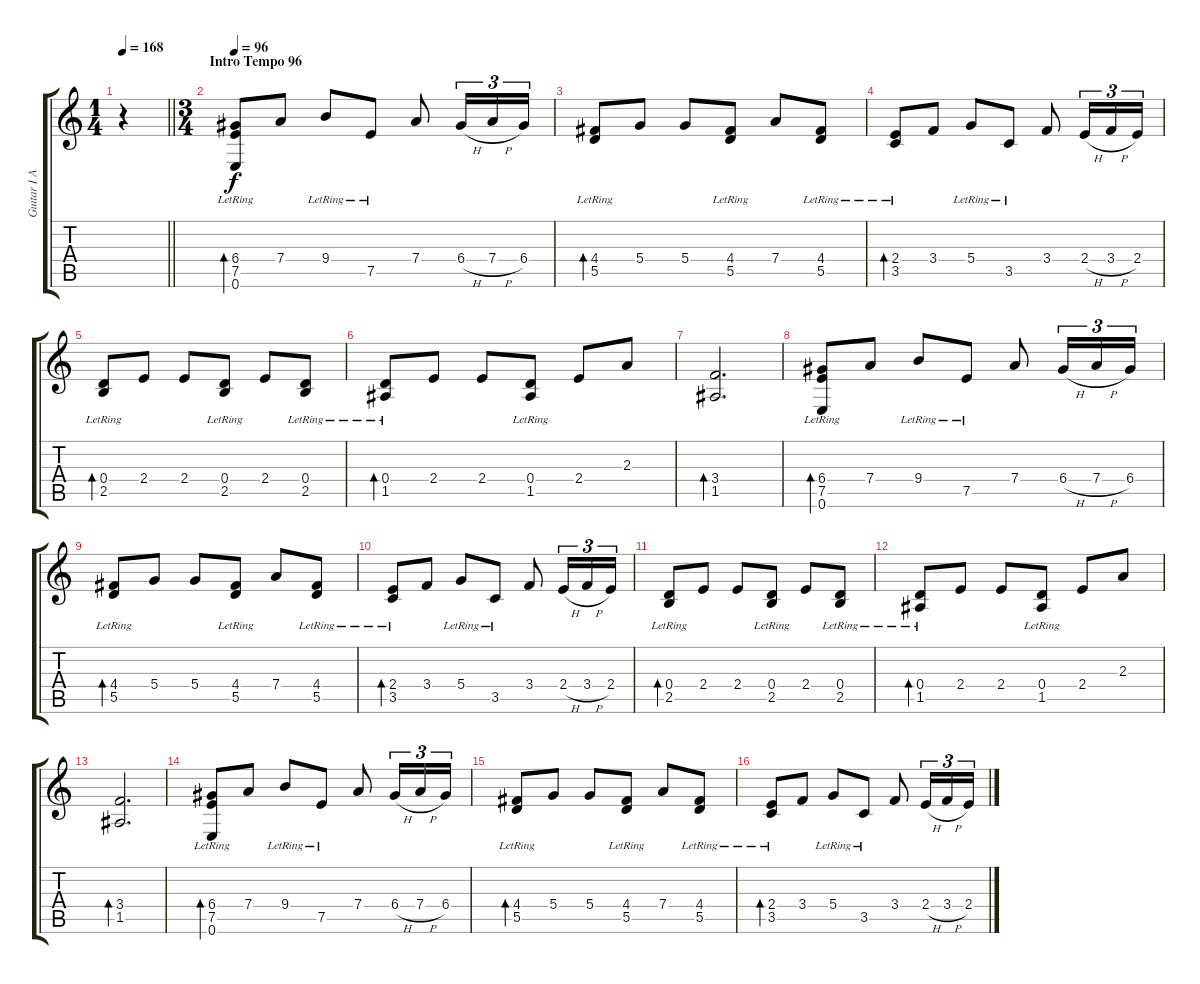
\track ("Guitar I Acoustic" "Guitar I A") {instrument acousticguitarsteel}
\staff {score tabs}
\tuning (E4 B3 G3 D3 A2 E2) {hide}
\ts (1 4)
\tempo 168
\clef g2
\barLineRight lightlight
\ks c
r.4{dy f instrument acousticguitarsteel} |
\ts (3 4)
\section ("" "Intro Tempo 96")
\tempo 96
(6.4 7.5{lr} 0.6{lr}).8{bd 480} 7.4.8 9.4{lr}.8 7.5{lr}.8 7.4.8 6.4{h}.16{tu (3 2)} 7.4{h}.16{tu (3 2)} 6.4.16{tu (3 2)} |
(4.4 5.5{lr}).8{bd 480} 5.4.8 5.4.8 (4.4 5.5{lr}).8 7.4.8 (4.4 5.5{lr}).8 |
(2.4 3.5{lr}).8{bd 120} 3.4.8 5.4{lr}.8 3.5{lr}.8 3.4.8 2.4{h}.16{tu (3 2)} 3.4{h}.16{tu (3 2)} 2.4.16{tu (3 2)} |
(0.4 2.5{lr}).8{bd 120} 2.4.8 2.4.8 (0.4 2.5{lr}).8 2.4.8 (0.4 2.5{lr}).8 |
(0.4 1.5{lr}).8{bd 120} 2.4.8 2.4.8 (0.4 1.5{lr}).8 2.4.8 2.3.8 |
(3.4 1.5).2{d bd 480} |
(6.4 7.5{lr} 0.6{lr}).8{bd 480} 7.4.8 9.4{lr}.8 7.5{lr}.8 7.4.8 6.4{h}.16{tu (3 2)} 7.4{h}.16{tu (3 2)} 6.4.16{tu (3 2)} |
(4.4 5.5{lr}).8{bd 120} 5.4.8 5.4.8 (4.4 5.5{lr}).8 7.4.8 (4.4 5.5{lr}).8 |
(2.4 3.5{lr}).8{bd 120} 3.4.8 5.4{lr}.8 3.5{lr}.8 3.4.8 2.4{h}.16{tu (3 2)} 3.4{h}.16{tu (3 2)} 2.4.16{tu (3 2)} |
(0.4 2.5{lr}).8{bd 120} 2.4.8 2.4.8 (0.4 2.5{lr}).8 2.4.8 (0.4 2.5{lr}).8 |
(0.4 1.5{lr}).8{bd 120} 2.4.8 2.4.8 (0.4 1.5{lr}).8 2.4.8 2.3.8 |
(3.4 1.5).2{d bd 240} |
(6.4 7.5{lr} 0.6{lr}).8{bd 480} 7.4.8 9.4{lr}.8 7.5{lr}.8 7.4.8 6.4{h}.16{tu (3 2)} 7.4{h}.16{tu (3 2)} 6.4.16{tu (3 2)} |
(4.4 5.5{lr}).8{bd 120} 5.4.8 5.4.8 (4.4 5.5{lr}).8 7.4.8 (4.4 5.5{lr}).8 |
(2.4 3.5{lr}).8{bd 120} 3.4.8 5.4{lr}.8 3.5{lr}.8 3.4.8 2.4{h}.16{tu (3 2)} 3.4{h}.16{tu (3 2)} 2.4.16{tu (3 2)}
